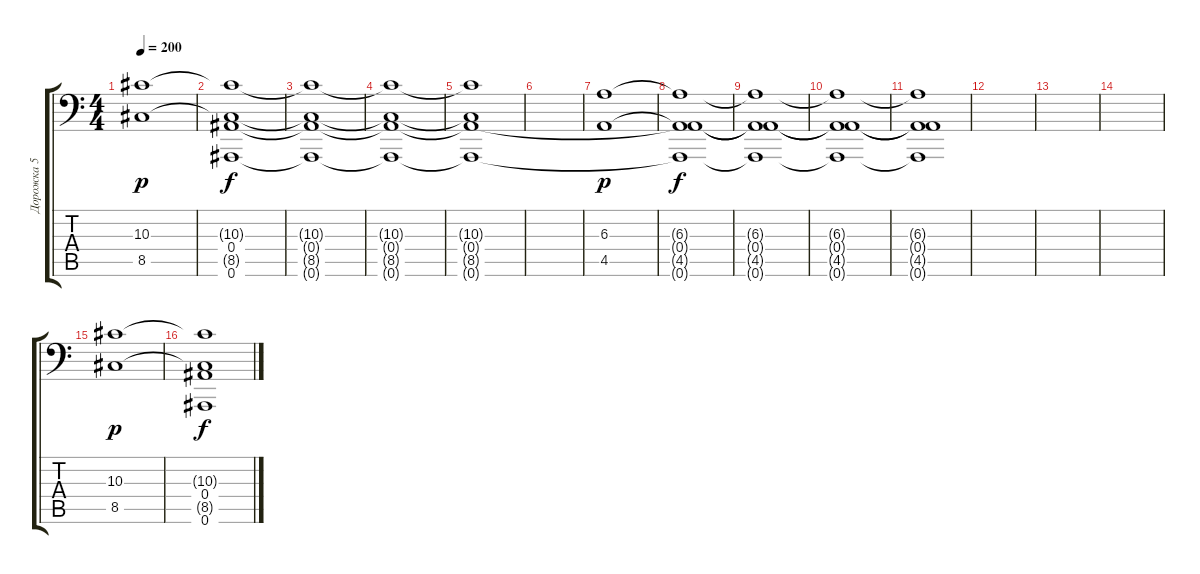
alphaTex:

\track ("Дорожка 5" "Дорожка 5") {instrument stringensemble1}
\staff {score tabs}
\tuning (C4 G3 Eb3 Bb2 F2 Bb1) {hide}
\ts (4 4)
\tempo 200
\clef f4
\ks c
(10.3 8.5).1{dy p} |
(10.3{t} 0.4{t} 8.5{t} 0.6{t}).1{dy f} |
(10.3{t} 0.4{t} 8.5{t} 0.6{t}).1 |
(10.3{t} 0.4{t} 8.5{t} 0.6{t}).1 |
(10.3{t} 0.4{t} 8.5{t} 0.6{t}).1 |
|
(6.3 4.5).1{dy p} |
(6.3{t} 0.4{t} 4.5{t} 0.6{t}).1{dy f} |
(6.3{t} 0.4{t} 4.5{t} 0.6{t}).1 |
(6.3{t} 0.4{t} 4.5{t} 0.6{t}).1 |
(6.3{t} 0.4{t} 4.5{t} 0.6{t}).1 |
|
|
|
(10.3 8.5).1{dy p} |
(10.3{t} 0.4 8.5{t} 0.6).1{dy f}
